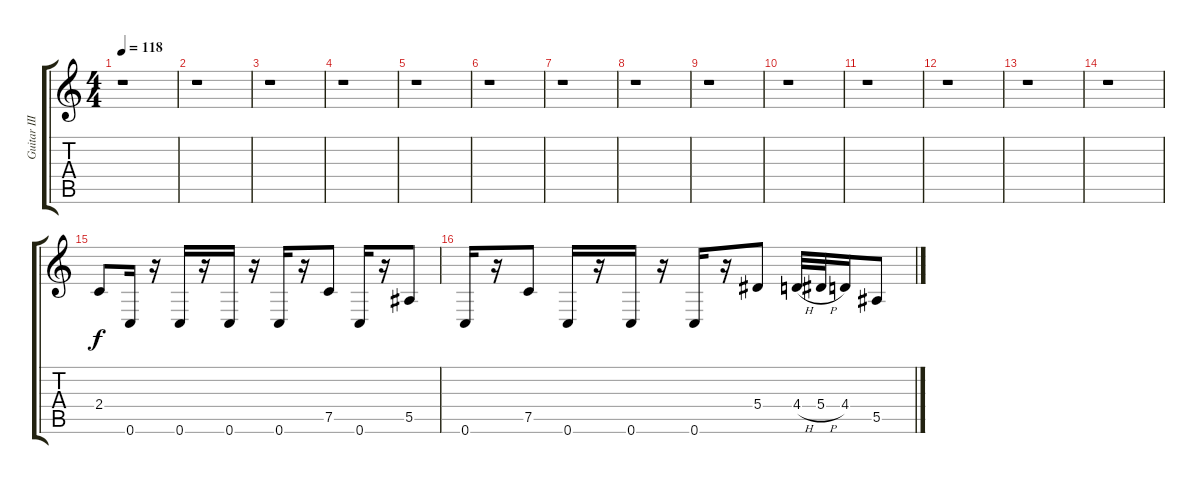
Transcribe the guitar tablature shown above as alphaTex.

\track ("Guitar III" "Guitar III") {instrument distortionguitar}
\staff {score tabs}
\tuning (C4 G3 Eb3 Bb2 F2 C2) {hide}
\ts (4 4)
\tempo 118
\clef g2
\ks c
r.1{dy f} |
r.1 |
r.1 |
r.1 |
r.1 |
r.1 |
r.1 |
r.1 |
r.1 |
r.1 |
r.1 |
r.1 |
r.1 |
r.1 |
2.4.8 0.6.16 r.16 0.6.16 r.16 0.6.16 r.16 0.6.16 r.16 7.5.8 0.6.16 r.16 5.5.8 |
0.6.16 r.16 7.5.8 0.6.16 r.16 0.6.16 r.16 0.6.16 r.16 5.4.8 4.4{h}.32 5.4{h}.32 4.4.16 5.5.8
